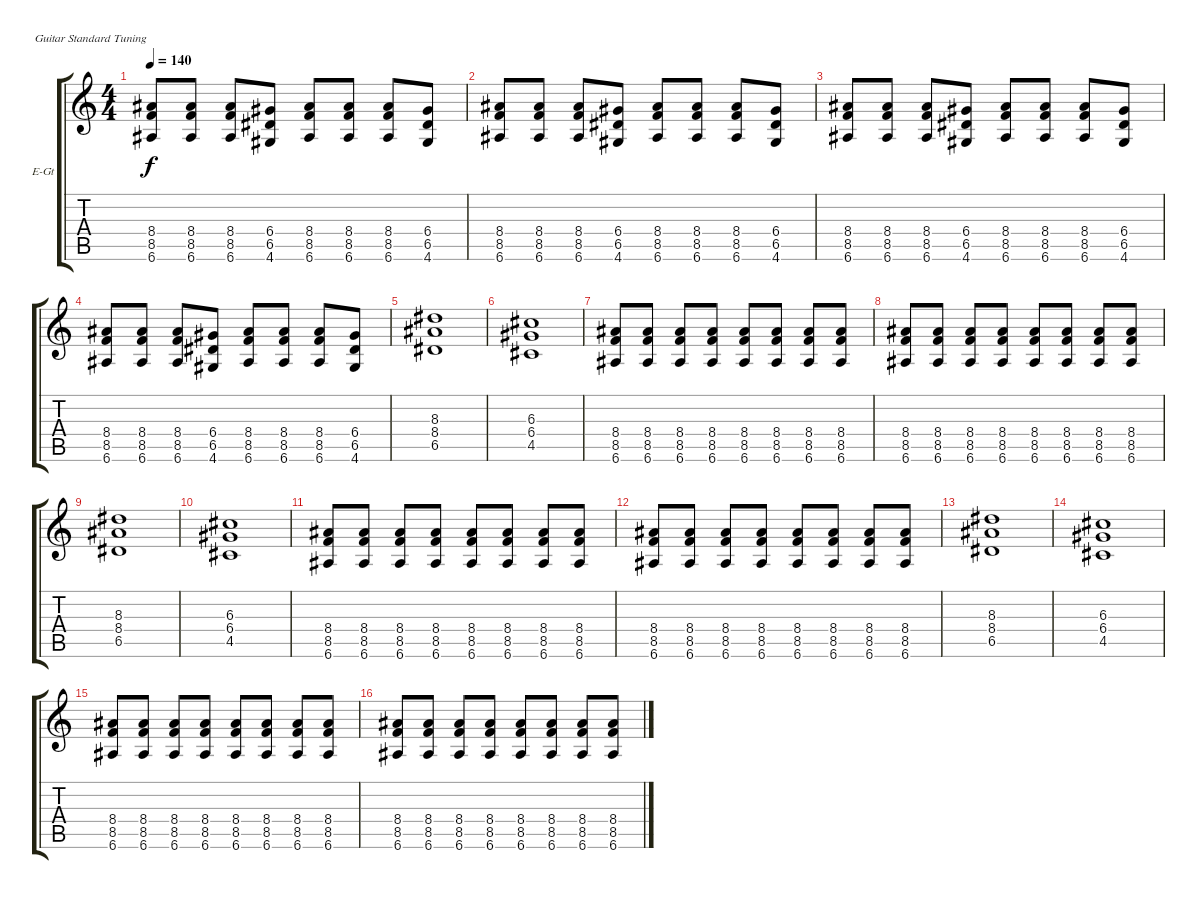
\bracketExtendMode groupsimilarinstruments
\firstSystemTrackNameOrientation horizontal
\otherSystemsTrackNameOrientation horizontal
\track ("guitar " "E-Gt") {instrument overdrivenguitar}
\staff {score tabs}
\tuning (E4 B3 G3 D3 A2 E2)
\ts (4 4)
\tempo 140
\clef g2
\ks c
(8.4 8.5 6.6).8{dy f} (8.4 8.5 6.6).8 (8.4 8.5 6.6).8 (6.4 6.5 4.6).8 (8.4 8.5 6.6).8 (8.4 8.5 6.6).8 (8.4 8.5 6.6).8 (6.4 6.5 4.6).8 |
(8.4 8.5 6.6).8 (8.4 8.5 6.6).8 (8.4 8.5 6.6).8 (6.4 6.5 4.6).8 (8.4 8.5 6.6).8 (8.4 8.5 6.6).8 (8.4 8.5 6.6).8 (6.4 6.5 4.6).8 |
(8.4 8.5 6.6).8 (8.4 8.5 6.6).8 (8.4 8.5 6.6).8 (6.4 6.5 4.6).8 (8.4 8.5 6.6).8 (8.4 8.5 6.6).8 (8.4 8.5 6.6).8 (6.4 6.5 4.6).8 |
(8.4 8.5 6.6).8 (8.4 8.5 6.6).8 (8.4 8.5 6.6).8 (6.4 6.5 4.6).8 (8.4 8.5 6.6).8 (8.4 8.5 6.6).8 (8.4 8.5 6.6).8 (6.4 6.5 4.6).8 |
(8.3 8.4 6.5).1 |
(6.3 6.4 4.5).1 |
(8.4 8.5 6.6).8 (8.4 8.5 6.6).8 (8.4 8.5 6.6).8 (8.4 8.5 6.6).8 (8.4 8.5 6.6).8 (8.4 8.5 6.6).8 (8.4 8.5 6.6).8 (8.4 8.5 6.6).8 |
(8.4 8.5 6.6).8 (8.4 8.5 6.6).8 (8.4 8.5 6.6).8 (8.4 8.5 6.6).8 (8.4 8.5 6.6).8 (8.4 8.5 6.6).8 (8.4 8.5 6.6).8 (8.4 8.5 6.6).8 |
(8.3 8.4 6.5).1 |
(6.3 6.4 4.5).1 |
(8.4 8.5 6.6).8 (8.4 8.5 6.6).8 (8.4 8.5 6.6).8 (8.4 8.5 6.6).8 (8.4 8.5 6.6).8 (8.4 8.5 6.6).8 (8.4 8.5 6.6).8 (8.4 8.5 6.6).8 |
(8.4 8.5 6.6).8 (8.4 8.5 6.6).8 (8.4 8.5 6.6).8 (8.4 8.5 6.6).8 (8.4 8.5 6.6).8 (8.4 8.5 6.6).8 (8.4 8.5 6.6).8 (8.4 8.5 6.6).8 |
(8.3 8.4 6.5).1 |
(6.3 6.4 4.5).1 |
(8.4 8.5 6.6).8 (8.4 8.5 6.6).8 (8.4 8.5 6.6).8 (8.4 8.5 6.6).8 (8.4 8.5 6.6).8 (8.4 8.5 6.6).8 (8.4 8.5 6.6).8 (8.4 8.5 6.6).8 |
(8.4 8.5 6.6).8 (8.4 8.5 6.6).8 (8.4 8.5 6.6).8 (8.4 8.5 6.6).8 (8.4 8.5 6.6).8 (8.4 8.5 6.6).8 (8.4 8.5 6.6).8 (8.4 8.5 6.6).8
